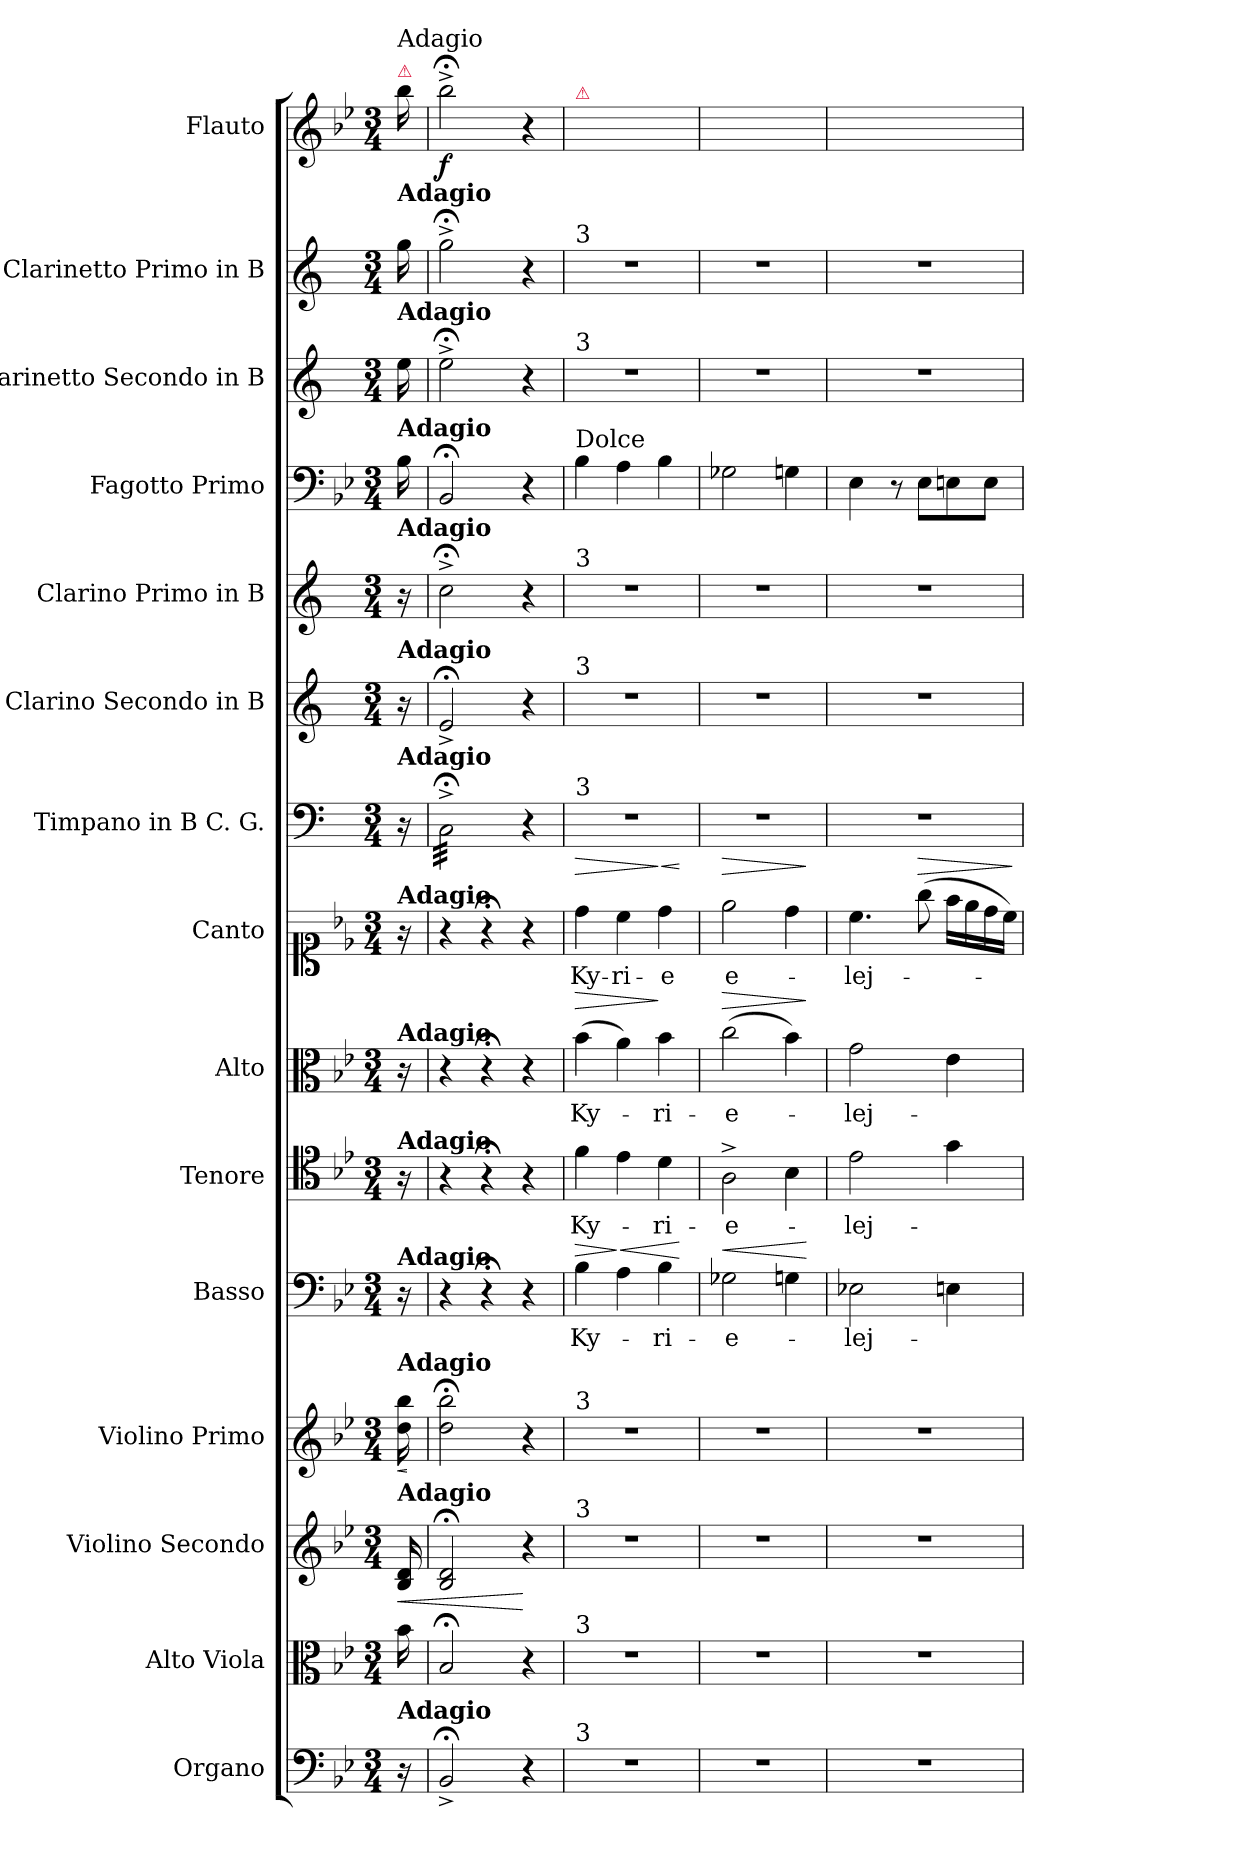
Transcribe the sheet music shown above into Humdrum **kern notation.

**kern	**dynam	**kern	**dynam	**kern	**dynam	**kern	**dynam	**kern	**text	**dynam	**kern	**text	**dynam	**kern	**text	**dynam	**kern	**text	**dynam	**kern	**kern	**dynam	**kern	**dynam	**kern	**dynam	**kern	**dynam	**kern	**kern	**dynam
*part15	*part15	*part14	*part14	*part13	*part13	*part12	*part12	*part11	*part11	*part11	*part10	*part10	*part10	*part9	*part9	*part9	*part8	*part8	*part8	*part7	*part6	*part6	*part5	*part5	*part4	*part4	*part3	*part3	*part2	*part1	*part1
*staff15	*staff15	*staff14	*staff14	*staff13	*staff13	*staff12	*staff12	*staff11	*staff11	*staff11	*staff10	*staff10	*staff10	*staff9	*staff9	*staff9	*staff8	*staff8	*staff8	*staff7	*staff6	*staff6	*staff5	*staff5	*staff4	*staff4	*staff3	*staff3	*staff2	*staff1	*staff1
*I"Organo	*	*I"Alto Viola	*	*I"Violino Secondo	*	*I"Violino Primo	*	*I"Basso	*	*	*I"Tenore	*	*	*I"Alto	*	*	*I"Canto	*	*	*I"Timpano in B C. G.	*I"Clarino Secondo in B	*	*I"Clarino Primo in B	*	*I"Fagotto Primo	*	*I"Clarinetto Secondo in B	*	*I"Clarinetto Primo in B	*I"Flauto	*
*I'org	*	*I'a-vla	*	*	*	*I'vl I	*	*I'B	*	*	*I'T	*	*	*I'A	*	*	*	*	*	*I'timp in B	*	*	*I'clno I	*	*I'fag I	*	*I'cl II	*	*I'cl I	*I'fl	*
*clefF4	*	*clefC3	*	*clefG2	*	*clefG2	*	*clefF4	*	*	*clefC4	*	*	*clefC3	*	*	*clefC1	*	*	*clefF4	*clefG2	*	*clefG2	*	*clefF4	*	*clefG2	*	*clefG2	*clefG2	*
*	*	*	*	*	*	*	*	*	*	*	*	*	*	*	*	*	*	*	*	*ITrd1c2	*ITrd1c2	*	*ITrd1c2	*	*	*	*ITrd1c2	*	*ITrd1c2	*	*
*k[b-e-]	*	*k[b-e-]	*	*k[b-e-]	*	*k[b-e-]	*	*k[b-e-]	*	*	*k[b-e-]	*	*	*k[b-e-]	*	*	*k[b-e-]	*	*	*k[b-e-]	*k[b-e-]	*	*k[b-e-]	*	*k[b-e-]	*	*k[b-e-]	*	*k[b-e-]	*k[b-e-]	*
*B-:	*	*B-:	*	*B-:	*	*B-:	*	*B-:	*	*	*B-:	*	*	*B-:	*	*	*B-:	*	*	*B-:	*B-:	*	*B-:	*	*B-:	*	*B-:	*	*B-:	*B-:	*
*M3/4	*	*M3/4	*	*M3/4	*	*M3/4	*	*M3/4	*	*	*M3/4	*	*	*M3/4	*	*	*M3/4	*	*	*M3/4	*M3/4	*	*M3/4	*	*M3/4	*	*M3/4	*	*M3/4	*M3/4	*
=	=	=	=	=	=	=	=	=	=	=	=	=	=	=	=	=	=	=	=	=	=	=	=	=	=	=	=	=	=	=	=
!	!	!	!	!	!	!	!	!	!	!	!	!	!	!	!	!	!	!	!	!	!	!	!	!	!	!	!	!	!	!LO:TX:a:color=crimson:t=⚠	!
!	!	!	!	!	!	!	!	!	!	!	!	!	!	!	!	!	!	!	!	!	!	!	!	!	!	!	!	!	!	!LO:TX:a:t=Adagio	!
!	!	!	!	!	!	!	!	!	!	!	!	!	!	!	!	!	!	!	!	!	!	!	!	!	!	!	!	!	!LO:TX:a:B:t=Adagio	!	!
!	!	!	!	!	!	!	!	!	!	!	!	!	!	!	!	!	!	!	!	!	!	!	!	!	!	!	!LO:TX:a:B:t=Adagio	!	!	!	!
!	!	!	!	!	!	!	!	!	!	!	!	!	!	!	!	!	!	!	!	!	!	!	!	!	!LO:TX:a:B:t=Adagio	!	!	!	!	!	!
!	!	!	!	!	!	!	!	!	!	!	!	!	!	!	!	!	!	!	!	!	!	!	!LO:TX:a:B:t=Adagio	!	!	!	!	!	!	!	!
!	!	!	!	!	!	!	!	!	!	!	!	!	!	!	!	!	!	!	!	!	!LO:TX:a:B:t=Adagio	!	!	!	!	!	!	!	!	!	!
!	!	!	!	!	!	!	!	!	!	!	!	!	!	!	!	!	!	!	!	!LO:TX:a:B:t=Adagio	!	!	!	!	!	!	!	!	!	!	!
!	!	!	!	!	!	!	!	!	!	!	!	!	!	!	!	!	!LO:TX:a:B:t=Adagio	!	!	!	!	!	!	!	!	!	!	!	!	!	!
!	!	!	!	!	!	!	!	!	!	!	!	!	!	!LO:TX:a:B:t=Adagio	!	!	!	!	!	!	!	!	!	!	!	!	!	!	!	!	!
!	!	!	!	!	!	!	!	!	!	!	!LO:TX:a:B:t=Adagio	!	!	!	!	!	!	!	!	!	!	!	!	!	!	!	!	!	!	!	!
!	!	!	!	!	!	!	!	!LO:TX:a:B:t=Adagio	!	!	!	!	!	!	!	!	!	!	!	!	!	!	!	!	!	!	!	!	!	!	!
!	!	!	!	!	!	!LO:TX:a:B:t=Adagio	!	!	!	!	!	!	!	!	!	!	!	!	!	!	!	!	!	!	!	!	!	!	!	!	!
!	!	!	!	!LO:TX:a:B:t=Adagio	!	!	!	!	!	!	!	!	!	!	!	!	!	!	!	!	!	!	!	!	!	!	!	!	!	!	!
!LO:TX:a:B:t=Adagio	!	!	!	!	!	!	!	!	!	!	!	!	!	!	!	!	!	!	!	!	!	!	!	!	!	!	!	!	!	!	!
!	!	!	!LO:DY:b	!	!LO:HP:b	!	!LO:HP:b	!	!	!	!	!	!	!	!	!	!	!	!	!	!	!	!	!	!	!LO:DY:b	!	!LO:DY:b	!	!	!
16r	.	16b-\	fo	16B-/ 16d/	<	16dd\ 16bb-\	<	16r	.	.	16r	.	.	16r	.	.	16r	.	.	16r	16r	.	16r	.	16B-\	for	16dd\	fo	16ff\	16bb-\	.
.	.	.	.	.	.	.	[	.	.	.	.	.	.	.	.	.	.	.	.	.	.	.	.	.	.	.	.	.	.	.	.
=1	=1	=1	=1	=1	=1	=1	=1	=1	=1	=1	=1	=1	=1	=1	=1	=1	=1	=1	=1	=1	=1	=1	=1	=1	=1	=1	=1	=1	=1	=1	=1
!	!	!	!	!	!	!	!	!	!	!	!	!	!	!	!	!	!	!	!	!LO:TX:a:t=t	!	!	!	!	!	!	!	!	!	!	!
!	!LO:DY:b	!	!	!	!	!	!LO:DY:b	!	!	!	!	!	!	!	!	!	!	!	!	!	!	!LO:DY:b	!	!LO:DY:b	!	!	!	!	!	!	!
*	*	*	*	*	*	*	*	*	*	*	*	*	*	*	*	*	*	*	*	*tremolo	*	*	*	*	*	*	*	*	*	*	*
2BB-;<^/	fo	2B-;</	.	2B-;</ 2d;</	.	2dd;<\ 2bb-;<\	for	4r	.	.	4r	.	.	4r	.	.	4r	.	.	32BB-;<^<\LLL	2d;<^/	fo	2b-;<^<\	fo	2BB-;</	.	2dd;<^<\	.	2ff;<^\	2bb-;<^\	f
.	.	.	.	.	.	.	.	.	.	.	.	.	.	.	.	.	.	.	.	32BB-;<^<\	.	.	.	.	.	.	.	.	.	.	.
.	.	.	.	.	.	.	.	.	.	.	.	.	.	.	.	.	.	.	.	32BB-;<^<\	.	.	.	.	.	.	.	.	.	.	.
.	.	.	.	.	.	.	.	.	.	.	.	.	.	.	.	.	.	.	.	32BB-;<^<\	.	.	.	.	.	.	.	.	.	.	.
.	.	.	.	.	.	.	.	.	.	.	.	.	.	.	.	.	.	.	.	32BB-;<^<\	.	.	.	.	.	.	.	.	.	.	.
.	.	.	.	.	.	.	.	.	.	.	.	.	.	.	.	.	.	.	.	32BB-;<^<\	.	.	.	.	.	.	.	.	.	.	.
.	.	.	.	.	.	.	.	.	.	.	.	.	.	.	.	.	.	.	.	32BB-;<^<\	.	.	.	.	.	.	.	.	.	.	.
.	.	.	.	.	.	.	.	.	.	.	.	.	.	.	.	.	.	.	.	32BB-;<^<\	.	.	.	.	.	.	.	.	.	.	.
.	.	.	.	.	.	.	.	4r;<	.	.	4r;<	.	.	4r;<	.	.	4r;<	.	.	32BB-;<^<\	.	.	.	.	.	.	.	.	.	.	.
.	.	.	.	.	.	.	.	.	.	.	.	.	.	.	.	.	.	.	.	32BB-;<^<\	.	.	.	.	.	.	.	.	.	.	.
.	.	.	.	.	.	.	.	.	.	.	.	.	.	.	.	.	.	.	.	32BB-;<^<\	.	.	.	.	.	.	.	.	.	.	.
.	.	.	.	.	.	.	.	.	.	.	.	.	.	.	.	.	.	.	.	32BB-;<^<\	.	.	.	.	.	.	.	.	.	.	.
.	.	.	.	.	.	.	.	.	.	.	.	.	.	.	.	.	.	.	.	32BB-;<^<\	.	.	.	.	.	.	.	.	.	.	.
.	.	.	.	.	.	.	.	.	.	.	.	.	.	.	.	.	.	.	.	32BB-;<^<\	.	.	.	.	.	.	.	.	.	.	.
.	.	.	.	.	.	.	.	.	.	.	.	.	.	.	.	.	.	.	.	32BB-;<^<\	.	.	.	.	.	.	.	.	.	.	.
.	.	.	.	.	.	.	.	.	.	.	.	.	.	.	.	.	.	.	.	32BB-;<^<\JJJ	.	.	.	.	.	.	.	.	.	.	.
*	*	*	*	*	*	*	*	*	*	*	*	*	*	*	*	*	*	*	*	*Xtremolo	*	*	*	*	*	*	*	*	*	*	*
4r	.	4r	.	4r	[	4r	.	4r	.	.	4r	.	.	4r	.	.	4r	.	.	4r	4r	.	4r	.	4r	.	4r	.	4r	4r	.
=2	=2	=2	=2	=2	=2	=2	=2	=2	=2	=2	=2	=2	=2	=2	=2	=2	=2	=2	=2	=2	=2	=2	=2	=2	=2	=2	=2	=2	=2	=2	=2
!	!	!	!	!	!	!	!	!	!	!	!	!	!	!	!	!	!	!	!	!	!	!	!	!	!	!	!	!	!	!LO:TX:a:color=crimson:t=⚠	!
!	!	!	!	!	!	!	!	!	!	!	!	!	!	!	!	!	!	!	!	!	!	!	!	!	!	!	!	!	!LO:TX:a:t=3	!	!
!	!	!	!	!	!	!	!	!	!	!	!	!	!	!	!	!	!	!	!	!	!	!	!	!	!	!	!LO:TX:a:t=3	!	!	!	!
!	!	!	!	!	!	!	!	!	!	!	!	!	!	!	!	!	!	!	!	!	!	!	!	!	!LO:TX:a:t=Dolce	!	!	!	!	!	!
!	!	!	!	!	!	!	!	!	!	!	!	!	!	!	!	!	!	!	!	!	!	!	!LO:TX:a:t=3	!	!	!	!	!	!	!	!
!	!	!	!	!	!	!	!	!	!	!	!	!	!	!	!	!	!	!	!	!	!LO:TX:a:t=3	!	!	!	!	!	!	!	!	!	!
!	!	!	!	!	!	!	!	!	!	!	!	!	!	!	!	!	!	!	!	!LO:TX:a:t=3	!	!	!	!	!	!	!	!	!	!	!
!	!	!	!	!	!	!LO:TX:a:t=3	!	!	!	!	!	!	!	!	!	!	!	!	!	!	!	!	!	!	!	!	!	!	!	!	!
!	!	!	!	!LO:TX:a:t=3	!	!	!	!	!	!	!	!	!	!	!	!	!	!	!	!	!	!	!	!	!	!	!	!	!	!	!
!	!	!LO:TX:a:t=3	!	!	!	!	!	!	!	!	!	!	!	!	!	!	!	!	!	!	!	!	!	!	!	!	!	!	!	!	!
!LO:TX:a:t=3	!	!	!	!	!	!	!	!	!	!	!	!	!	!	!	!	!	!	!	!	!	!	!	!	!	!	!	!	!	!	!
!	!	!	!	!	!	!	!	!	!	!LO:HP:a	!	!	!	!	!	!LO:HP:a	!	!	!LO:HP:a	!	!	!	!	!	!	!	!	!	!	!	!
!	!	!	!	!	!	!	!	!	!	!LO:DY:n=1:b	!	!	!LO:DY:b	!	!	!LO:DY:n=1:a	!	!	!	!	!	!	!	!	!	!	!	!	!	!	!
2.r	.	2.r	.	2.r	.	2.r	.	4B-\	Ky-	> fo	4f\	Ky-	fo	(>4b-\	Ky-	> for	4dd\	Ky-	>	2.r	2.r	.	2.r	.	4B-\	.	2.r	.	2.r	2.ryy	.
!	!	!	!	!	!	!	!	!	!	!LO:HP:n=1:a	!	!	!	!	!	!	!	!	!	!	!	!	!	!	!	!	!	!	!	!	!
.	.	.	.	.	.	.	.	4A\	.	] <	4e-\	.	.	4a\)	.	.	4cc\	-ri-	.	.	.	.	.	.	4A\	.	.	.	.	.	.
!	!	!	!	!	!	!	!	!	!	!	!	!	!	!	!	!	!	!	!LO:HP:n=1:a	!	!	!	!	!	!	!	!	!	!	!	!
.	.	.	.	.	.	.	.	4B-\	-ri-	.	4d\	-ri-	.	4b-\	-ri-	]	4dd\	-e	] <	.	.	.	.	.	4B-\	.	.	.	.	.	.
.	.	.	.	.	.	.	.	.	.	[	.	.	.	.	.	.	.	.	[	.	.	.	.	.	.	.	.	.	.	.	.
=3	=3	=3	=3	=3	=3	=3	=3	=3	=3	=3	=3	=3	=3	=3	=3	=3	=3	=3	=3	=3	=3	=3	=3	=3	=3	=3	=3	=3	=3	=3	=3
!	!	!	!	!	!	!	!	!	!	!LO:HP:a	!	!	!	!	!	!LO:HP:a	!	!	!LO:HP:a	!	!	!	!	!	!	!	!	!	!	!	!
2.r	.	2.r	.	2.r	.	2.r	.	2G-X\	-e-	<	2A^\	-e-	.	(2cc\	-e-	>	2ee-\	e-	>	2.r	2.r	.	2.r	.	2G-X\	.	2.r	.	2.r	2.ryy	.
.	.	.	.	.	.	.	.	4Gn\	.	.	4B-\	.	.	4b-\)	.	.	4dd\	.	.	.	.	.	.	.	4Gn\	.	.	.	.	.	.
.	.	.	.	.	.	.	.	.	.	[	.	.	.	.	.	]	.	.	]	.	.	.	.	.	.	.	.	.	.	.	.
=4	=4	=4	=4	=4	=4	=4	=4	=4	=4	=4	=4	=4	=4	=4	=4	=4	=4	=4	=4	=4	=4	=4	=4	=4	=4	=4	=4	=4	=4	=4	=4
2.r	.	2.r	.	2.r	.	2.r	.	2E-X\	-lej-	.	2e-\	-lej-	.	2g\	-lej-	.	4.cc\	-lej-	.	2.r	2.r	.	2.r	.	4E-\	.	2.r	.	2.r	2.ryy	.
.	.	.	.	.	.	.	.	.	.	.	.	.	.	.	.	.	.	.	.	.	.	.	.	.	8r	.	.	.	.	.	.
!	!	!	!	!	!	!	!	!	!	!	!	!	!	!	!	!	!	!	!LO:HP:a	!	!	!	!	!	!	!	!	!	!	!	!
.	.	.	.	.	.	.	.	.	.	.	.	.	.	.	.	.	(8gg\	.	>	.	.	.	.	.	8E-\L	.	.	.	.	.	.
.	.	.	.	.	.	.	.	4En\	.	.	4g\	.	.	4e-\	.	.	16ff\LL	.	.	.	.	.	.	.	8En\	.	.	.	.	.	.
.	.	.	.	.	.	.	.	.	.	.	.	.	.	.	.	.	16ee-\	.	.	.	.	.	.	.	.	.	.	.	.	.	.
.	.	.	.	.	.	.	.	.	.	.	.	.	.	.	.	.	16dd\	.	.	.	.	.	.	.	8E\J	.	.	.	.	.	.
.	.	.	.	.	.	.	.	.	.	.	.	.	.	.	.	.	16cc\JJ)	.	.	.	.	.	.	.	.	.	.	.	.	.	.
.	.	.	.	.	.	.	.	.	.	.	.	.	.	.	.	.	.	.	]	.	.	.	.	.	.	.	.	.	.	.	.
=	=	=	=	=	=	=	=	=	=	=	=	=	=	=	=	=	=	=	=	=	=	=	=	=	=	=	=	=	=	=	=
*-	*-	*-	*-	*-	*-	*-	*-	*-	*-	*-	*-	*-	*-	*-	*-	*-	*-	*-	*-	*-	*-	*-	*-	*-	*-	*-	*-	*-	*-	*-	*-
